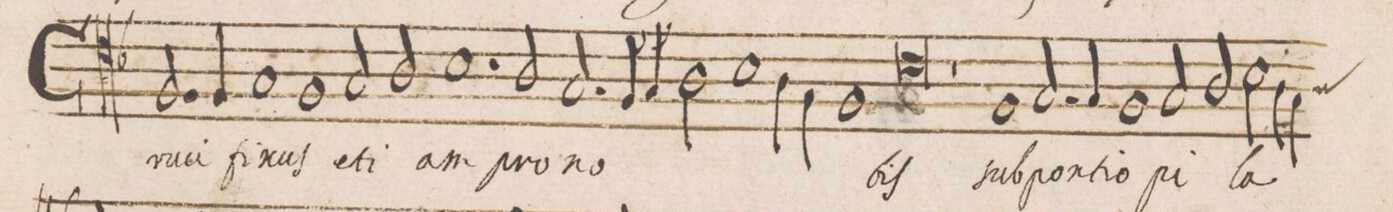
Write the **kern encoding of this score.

**kern	**text
*I"ALTUS	*
*clefC4	*
*k[b-]	*
*met(C)	*
*M2/1	*
2.F/	Cru-
4F/	-ci-
1G	-fi-
=64-	=64-
1F	-xus
2G/	e-
2A/	-ti-
=65-	=65-
1.B-	-am
2A/	pro
=66-	=66-
2.G/	no-
8F/	.
8G/	.
2A\	.
1B-\	.
=67-	=67-
4A\	.
4G\	.
1F	.
=68-	=68-
0c	-bis
=69-	=69-
1r	.
1F	sub
=70-	=70-
2.G/	pon-
4G/	-ti-
1F	-o
=71-	=71-
2G/	pi-
2A/	.
2B-\	-la-
4A\	.
*custos:A	*
4G\	.
=72-	=72-
*-	*-
